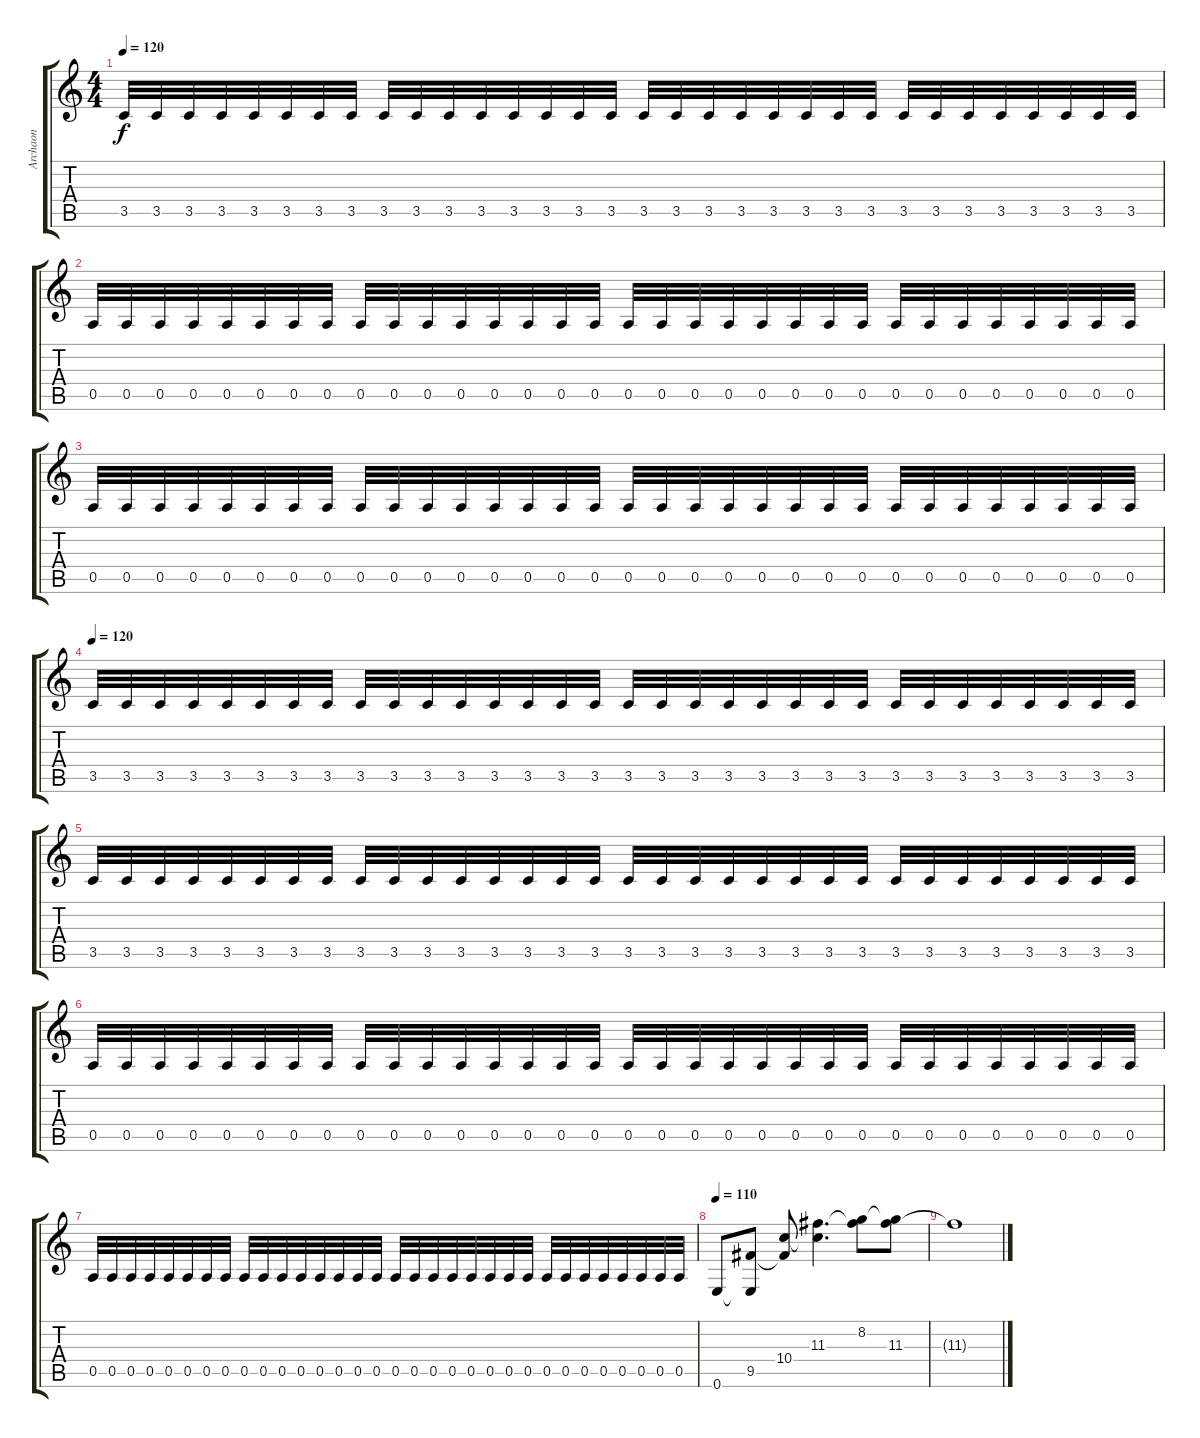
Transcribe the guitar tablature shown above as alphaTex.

\track ("Archaon" "Archaon") {instrument distortionguitar}
\staff {score tabs}
\tuning (E4 B3 G3 D3 A2 E2) {hide}
\ts (4 4)
\tempo 120
\clef g2
\ks c
3.5.32{dy f} 3.5.32 3.5.32 3.5.32 3.5.32 3.5.32 3.5.32 3.5.32 3.5.32 3.5.32 3.5.32 3.5.32 3.5.32 3.5.32 3.5.32 3.5.32 3.5.32 3.5.32 3.5.32 3.5.32 3.5.32 3.5.32 3.5.32 3.5.32 3.5.32 3.5.32 3.5.32 3.5.32 3.5.32 3.5.32 3.5.32 3.5.32 |
0.5.32 0.5.32 0.5.32 0.5.32 0.5.32 0.5.32 0.5.32 0.5.32 0.5.32 0.5.32 0.5.32 0.5.32 0.5.32 0.5.32 0.5.32 0.5.32 0.5.32 0.5.32 0.5.32 0.5.32 0.5.32 0.5.32 0.5.32 0.5.32 0.5.32 0.5.32 0.5.32 0.5.32 0.5.32 0.5.32 0.5.32 0.5.32 |
0.5.32 0.5.32 0.5.32 0.5.32 0.5.32 0.5.32 0.5.32 0.5.32 0.5.32 0.5.32 0.5.32 0.5.32 0.5.32 0.5.32 0.5.32 0.5.32 0.5.32 0.5.32 0.5.32 0.5.32 0.5.32 0.5.32 0.5.32 0.5.32 0.5.32 0.5.32 0.5.32 0.5.32 0.5.32 0.5.32 0.5.32 0.5.32 |
\tempo 120
3.5.32 3.5.32 3.5.32 3.5.32 3.5.32 3.5.32 3.5.32 3.5.32 3.5.32 3.5.32 3.5.32 3.5.32 3.5.32 3.5.32 3.5.32 3.5.32 3.5.32 3.5.32 3.5.32 3.5.32 3.5.32 3.5.32 3.5.32 3.5.32 3.5.32 3.5.32 3.5.32 3.5.32 3.5.32 3.5.32 3.5.32 3.5.32 |
3.5.32 3.5.32 3.5.32 3.5.32 3.5.32 3.5.32 3.5.32 3.5.32 3.5.32 3.5.32 3.5.32 3.5.32 3.5.32 3.5.32 3.5.32 3.5.32 3.5.32 3.5.32 3.5.32 3.5.32 3.5.32 3.5.32 3.5.32 3.5.32 3.5.32 3.5.32 3.5.32 3.5.32 3.5.32 3.5.32 3.5.32 3.5.32 |
0.5.32 0.5.32 0.5.32 0.5.32 0.5.32 0.5.32 0.5.32 0.5.32 0.5.32 0.5.32 0.5.32 0.5.32 0.5.32 0.5.32 0.5.32 0.5.32 0.5.32 0.5.32 0.5.32 0.5.32 0.5.32 0.5.32 0.5.32 0.5.32 0.5.32 0.5.32 0.5.32 0.5.32 0.5.32 0.5.32 0.5.32 0.5.32 |
0.5.32 0.5.32 0.5.32 0.5.32 0.5.32 0.5.32 0.5.32 0.5.32 0.5.32 0.5.32 0.5.32 0.5.32 0.5.32 0.5.32 0.5.32 0.5.32 0.5.32 0.5.32 0.5.32 0.5.32 0.5.32 0.5.32 0.5.32 0.5.32 0.5.32 0.5.32 0.5.32 0.5.32 0.5.32 0.5.32 0.5.32 0.5.32 |
\tempo 110
0.6.8 (9.5 0.6{t}).8 (10.4 9.5{t}).8 (11.3 10.4{t}).4{d} (8.2 11.3{t}).8 (8.2{t} 11.3).8 |
11.3{t}.1
